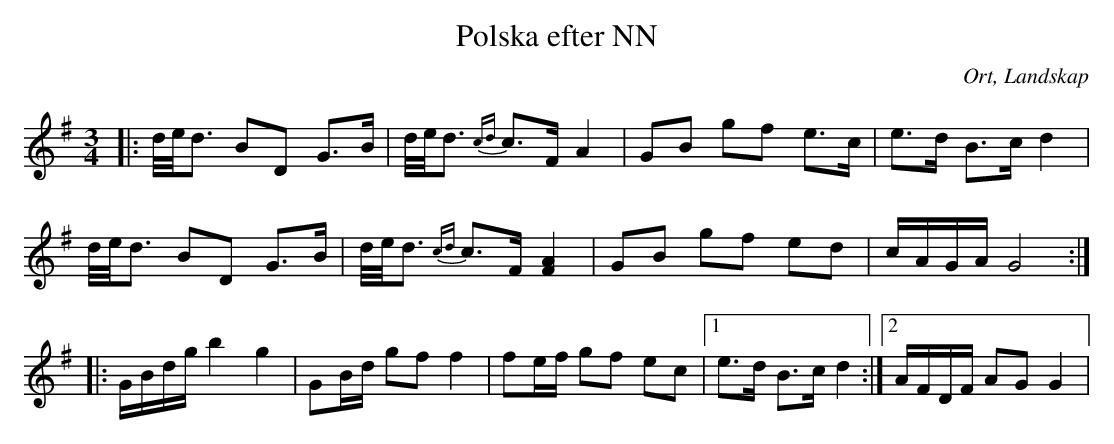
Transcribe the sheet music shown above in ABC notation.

X:1
T:Polska efter NN
O:Ort, Landskap
M:3/4
L:1/8
K:G
|:d//e/<d BD G>B|d//e/<d {cd}c>F A2|GB gf e>c|e>d B>c d2|
d//e/<d BD G>B|d//e/<d {cd}c>F [F2A2]|GB gf ed|c/A/G/A/ G4:|
|:G/B/d/g/ b2 g2|GB/d/ gf f2|fe/f/ gf ec|1e>d B>c d2:|2 A/F/D/F/ AG G2|
